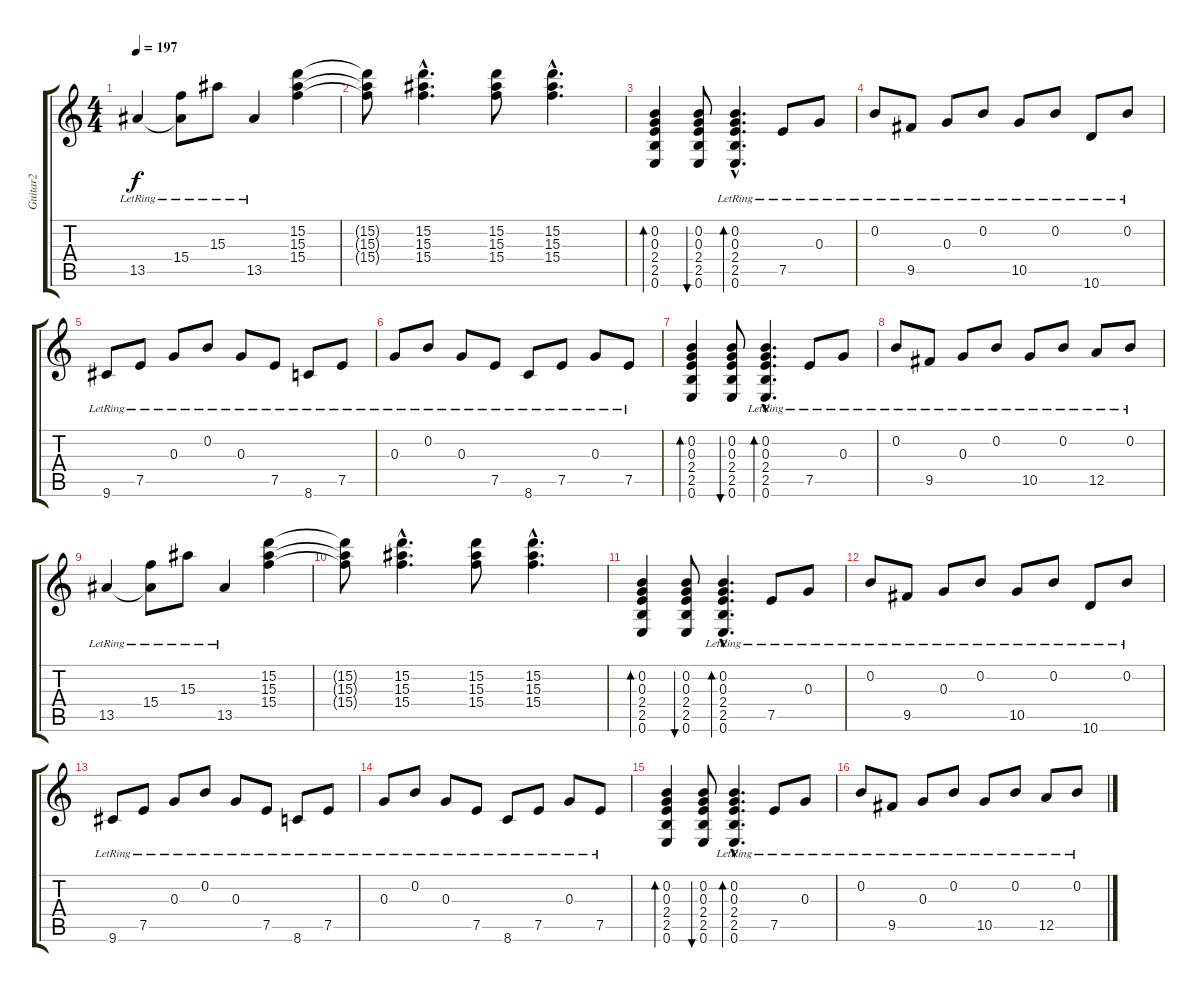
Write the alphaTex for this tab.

\track ("Guitar2" "Guitar2") {instrument distortionguitar}
\staff {score tabs}
\tuning (E4 B3 G3 D3 A2 E2) {hide}
\ts (4 4)
\tempo 197
\clef g2
\ks c
13.5{lr}.4{dy f} (15.4{lr} 13.5{t}).8 15.3{lr}.8 13.5{lr}.4 (15.2 15.3 15.4).4 |
(15.2{t} 15.3{t} 15.4{t}).8 (15.2{hac} 15.3{hac} 15.4{hac}).4{d} (15.2 15.3 15.4).8 (15.2{hac} 15.3{hac} 15.4{hac}).4{d} |
(0.2 0.3 2.4 2.5 0.6).4{bd 60 volume 10 balance 8 instrument electricguitarclean} (0.2 0.3 2.4 2.5 0.6).8{bu 60} (0.2{hac lr} 0.3{hac lr} 2.4{hac lr} 2.5{hac lr} 0.6{hac lr}).4{d bd 60} 7.5{lr}.8 0.3{lr}.8 |
0.2{lr}.8 9.5{lr}.8 0.3{lr}.8 0.2{lr}.8 10.5{lr}.8 0.2{lr}.8 10.6{lr}.8 0.2{lr}.8 |
9.6{lr}.8 7.5{lr}.8 0.3{lr}.8 0.2{lr}.8 0.3{lr}.8 7.5{lr}.8 8.6{lr}.8 7.5{lr}.8 |
0.3{lr}.8 0.2{lr}.8 0.3{lr}.8 7.5{lr}.8 8.6{lr}.8 7.5{lr}.8 0.3{lr}.8 7.5{lr}.8 |
(0.2 0.3 2.4 2.5 0.6).4{bd 60 volume 10 balance 8 instrument electricguitarclean} (0.2 0.3 2.4 2.5 0.6).8{bu 60} (0.2{hac lr} 0.3{hac lr} 2.4{hac lr} 2.5{hac lr} 0.6{hac lr}).4{d bd 60} 7.5{lr}.8 0.3{lr}.8 |
0.2{lr}.8 9.5{lr}.8 0.3{lr}.8 0.2{lr}.8 10.5{lr}.8 0.2{lr}.8 12.5{lr}.8 0.2{lr}.8 |
13.5{lr}.4 (15.4{lr} 13.5{t}).8 15.3{lr}.8 13.5{lr}.4 (15.2 15.3 15.4).4 |
(15.2{t} 15.3{t} 15.4{t}).8 (15.2{hac} 15.3{hac} 15.4{hac}).4{d} (15.2 15.3 15.4).8 (15.2{hac} 15.3{hac} 15.4{hac}).4{d} |
(0.2 0.3 2.4 2.5 0.6).4{bd 60 volume 10 balance 8 instrument electricguitarclean} (0.2 0.3 2.4 2.5 0.6).8{bu 60} (0.2{hac lr} 0.3{hac lr} 2.4{hac lr} 2.5{hac lr} 0.6{hac lr}).4{d bd 60} 7.5{lr}.8 0.3{lr}.8 |
0.2{lr}.8 9.5{lr}.8 0.3{lr}.8 0.2{lr}.8 10.5{lr}.8 0.2{lr}.8 10.6{lr}.8 0.2{lr}.8 |
9.6{lr}.8 7.5{lr}.8 0.3{lr}.8 0.2{lr}.8 0.3{lr}.8 7.5{lr}.8 8.6{lr}.8 7.5{lr}.8 |
0.3{lr}.8 0.2{lr}.8 0.3{lr}.8 7.5{lr}.8 8.6{lr}.8 7.5{lr}.8 0.3{lr}.8 7.5{lr}.8 |
(0.2 0.3 2.4 2.5 0.6).4{bd 60 volume 10 balance 8 instrument electricguitarclean} (0.2 0.3 2.4 2.5 0.6).8{bu 60} (0.2{hac lr} 0.3{hac lr} 2.4{hac lr} 2.5{hac lr} 0.6{hac lr}).4{d bd 60} 7.5{lr}.8 0.3{lr}.8 |
0.2{lr}.8 9.5{lr}.8 0.3{lr}.8 0.2{lr}.8 10.5{lr}.8 0.2{lr}.8 12.5{lr}.8 0.2{lr}.8
